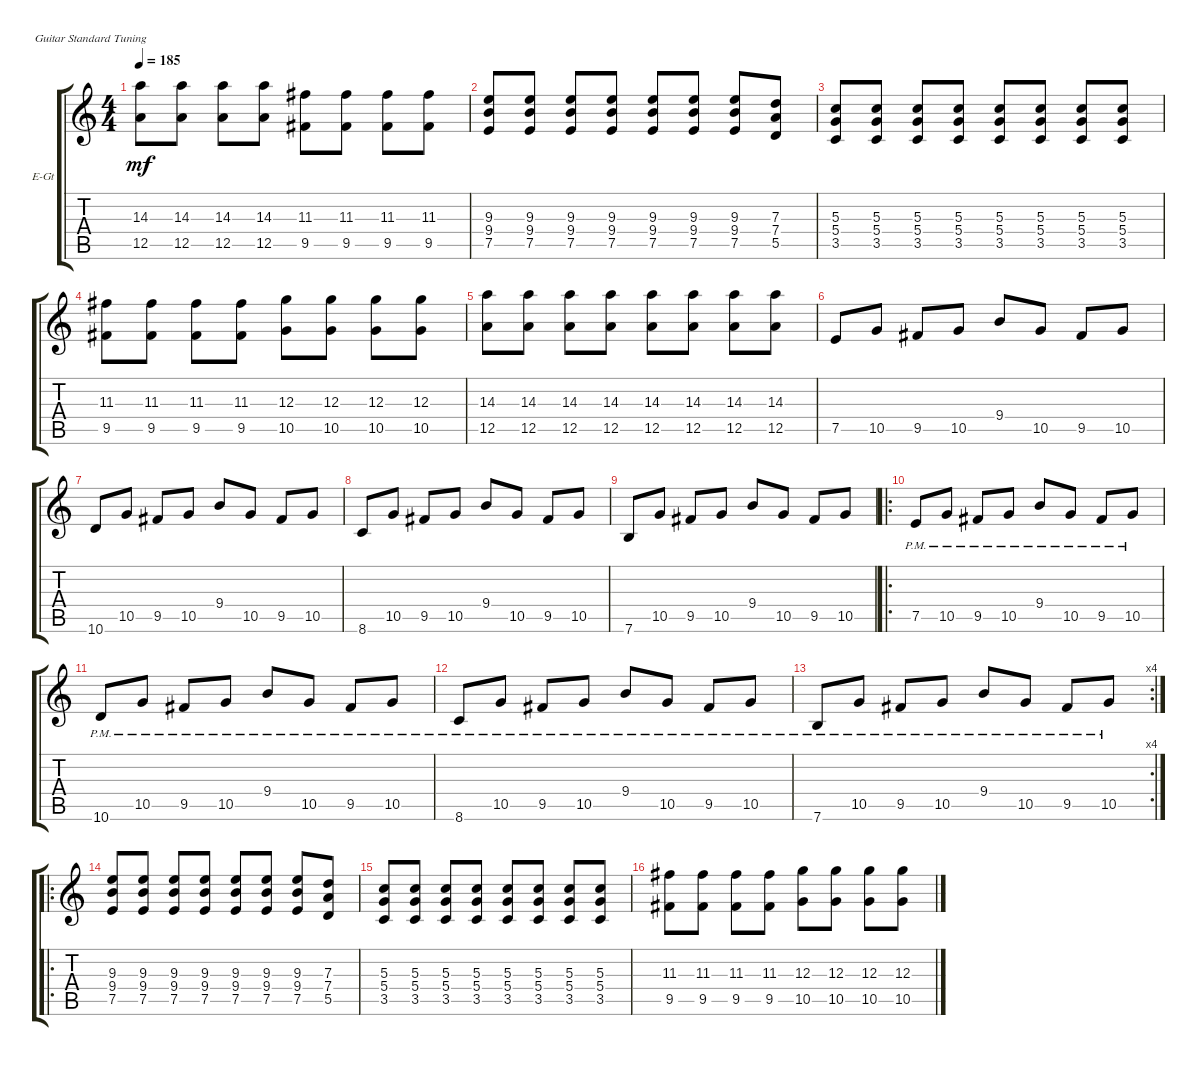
\defaultSystemsLayout 4
\bracketExtendMode groupsimilarinstruments
\firstSystemTrackNameOrientation horizontal
\otherSystemsTrackNameOrientation horizontal
\track ("Electric Guitar1" "E-Gt") {instrument distortionguitar}
\staff {score tabs}
\tuning (E4 B3 G3 D3 A2 E2)
\ts (4 4)
\tempo 185
\clef g2
\ks c
(14.3 12.5).8{dy mf} (12.5 14.3).8 (14.3 12.5).8 (12.5 14.3).8 (9.5 11.3).8 (11.3 9.5).8 (9.5 11.3).8 (11.3 9.5).8 |
(7.5 9.4 9.3).8 (7.5 9.4 9.3).8 (7.5 9.4 9.3).8 (7.5 9.4 9.3).8 (7.5 9.4 9.3).8 (7.5 9.4 9.3).8 (7.5 9.4 9.3).8 (5.5 7.4 7.3).8 |
(5.3 5.4 3.5).8 (5.3 5.4 3.5).8 (5.3 5.4 3.5).8 (5.3 5.4 3.5).8 (5.3 5.4 3.5).8 (5.3 5.4 3.5).8 (5.3 5.4 3.5).8 (5.3 5.4 3.5).8 |
(9.5 11.3).8 (11.3 9.5).8 (9.5 11.3).8 (11.3 9.5).8 (12.3 10.5).8 (12.3 10.5).8 (12.3 10.5).8 (12.3 10.5).8 |
(14.3 12.5).8 (12.5 14.3).8 (14.3 12.5).8 (12.5 14.3).8 (14.3 12.5).8 (12.5 14.3).8 (14.3 12.5).8 (12.5 14.3).8 |
7.5.8 10.5.8 9.5.8 10.5.8 9.4.8 10.5.8 9.5.8 10.5.8 |
10.6.8 10.5.8 9.5.8 10.5.8 9.4.8 10.5.8 9.5.8 10.5.8 |
8.6.8 10.5.8 9.5.8 10.5.8 9.4.8 10.5.8 9.5.8 10.5.8 |
7.6.8 10.5.8 9.5.8 10.5.8 9.4.8 10.5.8 9.5.8 10.5.8 |
\ro
7.5{pm}.8 10.5{pm}.8 9.5{pm}.8 10.5{pm}.8 9.4{pm}.8 10.5{pm}.8 9.5{pm}.8 10.5{pm}.8 |
10.6{pm}.8 10.5{pm}.8 9.5{pm}.8 10.5{pm}.8 9.4{pm}.8 10.5{pm}.8 9.5{pm}.8 10.5{pm}.8 |
8.6{pm}.8 10.5{pm}.8 9.5{pm}.8 10.5{pm}.8 9.4{pm}.8 10.5{pm}.8 9.5{pm}.8 10.5{pm}.8 |
\rc 4
7.6{pm}.8 10.5{pm}.8 9.5{pm}.8 10.5{pm}.8 9.4{pm}.8 10.5{pm}.8 9.5{pm}.8 10.5{pm}.8 |
\ro
(7.5 9.4 9.3).8 (7.5 9.4 9.3).8 (7.5 9.4 9.3).8 (7.5 9.4 9.3).8 (7.5 9.4 9.3).8 (7.5 9.4 9.3).8 (7.5 9.4 9.3).8 (5.5 7.4 7.3).8 |
(5.3 5.4 3.5).8 (5.3 5.4 3.5).8 (5.3 5.4 3.5).8 (5.3 5.4 3.5).8 (5.3 5.4 3.5).8 (5.3 5.4 3.5).8 (5.3 5.4 3.5).8 (5.3 5.4 3.5).8 |
(9.5 11.3).8 (11.3 9.5).8 (9.5 11.3).8 (11.3 9.5).8 (12.3 10.5).8 (12.3 10.5).8 (12.3 10.5).8 (12.3 10.5).8
